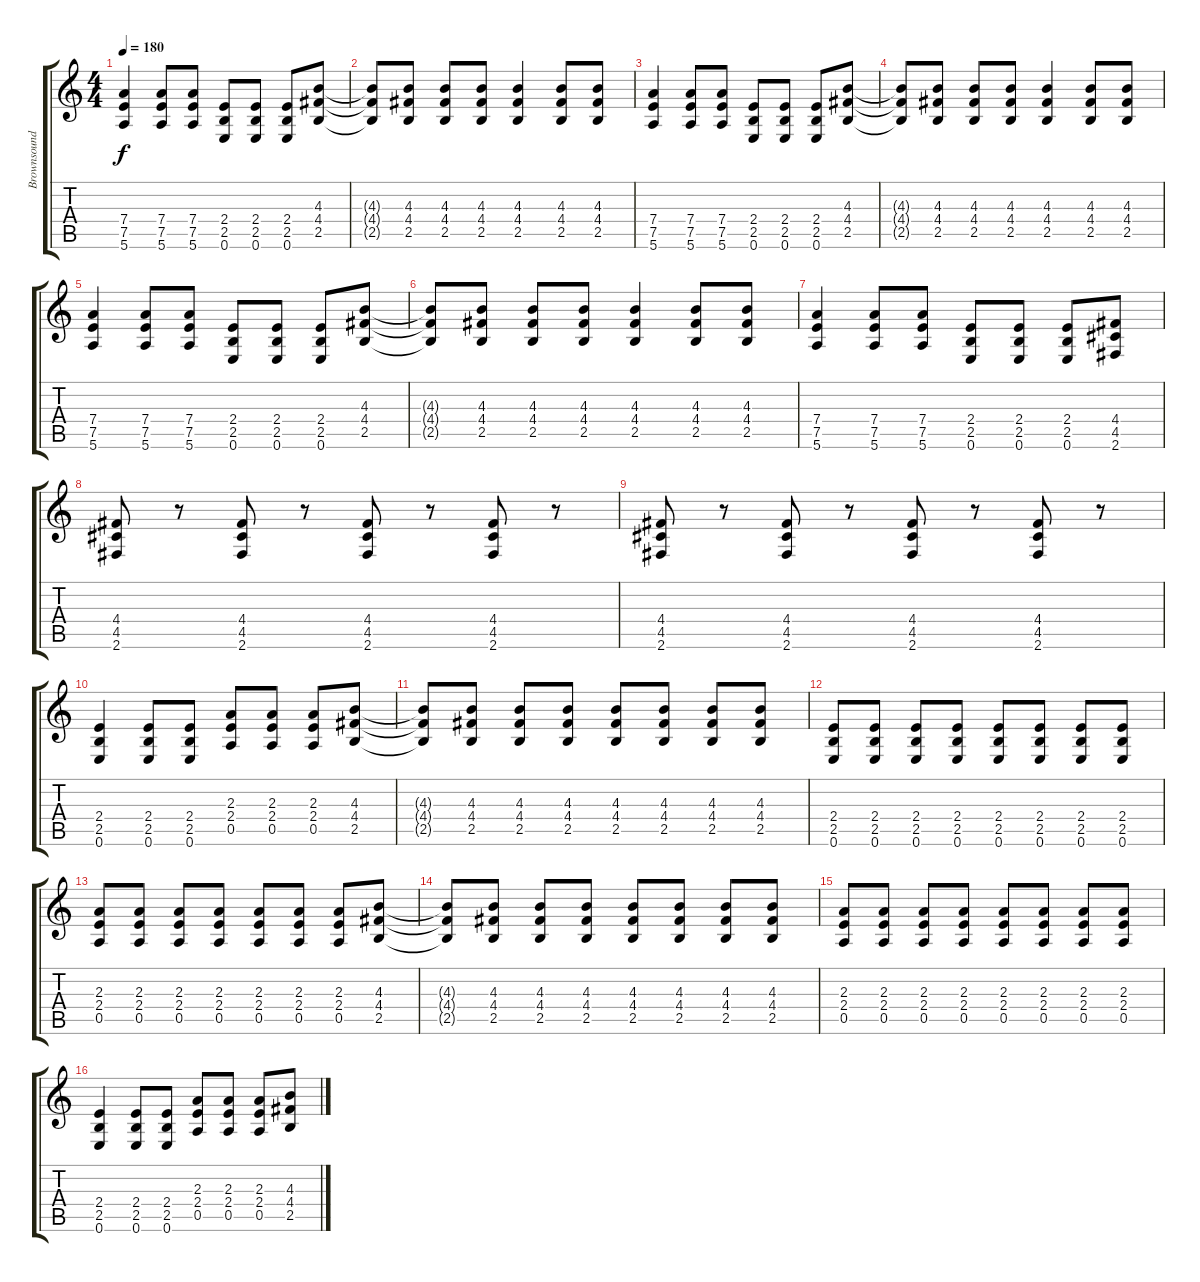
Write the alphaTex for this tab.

\track ("Brownsound" "Brownsound") {instrument distortionguitar}
\staff {score tabs}
\tuning (E4 B3 G3 D3 A2 E2) {hide}
\ts (4 4)
\tempo 180
\clef g2
\ks c
(7.4 7.5 5.6).4{dy f} (7.4 7.5 5.6).8 (7.4 7.5 5.6).8 (2.4 2.5 0.6).8 (2.4 2.5 0.6).8 (2.4 2.5 0.6).8 (4.3 4.4 2.5).8 |
(4.3{t} 4.4{t} 2.5{t}).8 (4.3 4.4 2.5).8 (4.3 4.4 2.5).8 (4.3 4.4 2.5).8 (4.3 4.4 2.5).4 (4.3 4.4 2.5).8 (4.3 4.4 2.5).8 |
(7.4 7.5 5.6).4 (7.4 7.5 5.6).8 (7.4 7.5 5.6).8 (2.4 2.5 0.6).8 (2.4 2.5 0.6).8 (2.4 2.5 0.6).8 (4.3 4.4 2.5).8 |
(4.3{t} 4.4{t} 2.5{t}).8 (4.3 4.4 2.5).8 (4.3 4.4 2.5).8 (4.3 4.4 2.5).8 (4.3 4.4 2.5).4 (4.3 4.4 2.5).8 (4.3 4.4 2.5).8 |
(7.4 7.5 5.6).4 (7.4 7.5 5.6).8 (7.4 7.5 5.6).8 (2.4 2.5 0.6).8 (2.4 2.5 0.6).8 (2.4 2.5 0.6).8 (4.3 4.4 2.5).8 |
(4.3{t} 4.4{t} 2.5{t}).8 (4.3 4.4 2.5).8 (4.3 4.4 2.5).8 (4.3 4.4 2.5).8 (4.3 4.4 2.5).4 (4.3 4.4 2.5).8 (4.3 4.4 2.5).8 |
(7.4 7.5 5.6).4 (7.4 7.5 5.6).8 (7.4 7.5 5.6).8 (2.4 2.5 0.6).8 (2.4 2.5 0.6).8 (2.4 2.5 0.6).8 (4.4 4.5 2.6).8 |
(4.4 4.5 2.6).8 r.8 (4.4 4.5 2.6).8 r.8 (4.4 4.5 2.6).8 r.8 (4.4 4.5 2.6).8 r.8 |
(4.4 4.5 2.6).8 r.8 (4.4 4.5 2.6).8 r.8 (4.4 4.5 2.6).8 r.8 (4.4 4.5 2.6).8 r.8 |
(2.4 2.5 0.6).4 (2.4 2.5 0.6).8 (2.4 2.5 0.6).8 (2.3 2.4 0.5).8 (2.3 2.4 0.5).8 (2.3 2.4 0.5).8 (4.3 4.4 2.5).8 |
(4.3{t} 4.4{t} 2.5{t}).8 (4.3 4.4 2.5).8 (4.3 4.4 2.5).8 (4.3 4.4 2.5).8 (4.3 4.4 2.5).8 (4.3 4.4 2.5).8 (4.3 4.4 2.5).8 (4.3 4.4 2.5).8 |
(2.4 2.5 0.6).8 (2.4 2.5 0.6).8 (2.4 2.5 0.6).8 (2.4 2.5 0.6).8 (2.4 2.5 0.6).8 (2.4 2.5 0.6).8 (2.4 2.5 0.6).8 (2.4 2.5 0.6).8 |
(2.3 2.4 0.5).8 (2.3 2.4 0.5).8 (2.3 2.4 0.5).8 (2.3 2.4 0.5).8 (2.3 2.4 0.5).8 (2.3 2.4 0.5).8 (2.3 2.4 0.5).8 (4.3 4.4 2.5).8 |
(4.3{t} 4.4{t} 2.5{t}).8 (4.3 4.4 2.5).8 (4.3 4.4 2.5).8 (4.3 4.4 2.5).8 (4.3 4.4 2.5).8 (4.3 4.4 2.5).8 (4.3 4.4 2.5).8 (4.3 4.4 2.5).8 |
(2.3 2.4 0.5).8 (2.3 2.4 0.5).8 (2.3 2.4 0.5).8 (2.3 2.4 0.5).8 (2.3 2.4 0.5).8 (2.3 2.4 0.5).8 (2.3 2.4 0.5).8 (2.3 2.4 0.5).8 |
(2.4 2.5 0.6).4 (2.4 2.5 0.6).8 (2.4 2.5 0.6).8 (2.3 2.4 0.5).8 (2.3 2.4 0.5).8 (2.3 2.4 0.5).8 (4.3 4.4 2.5).8
